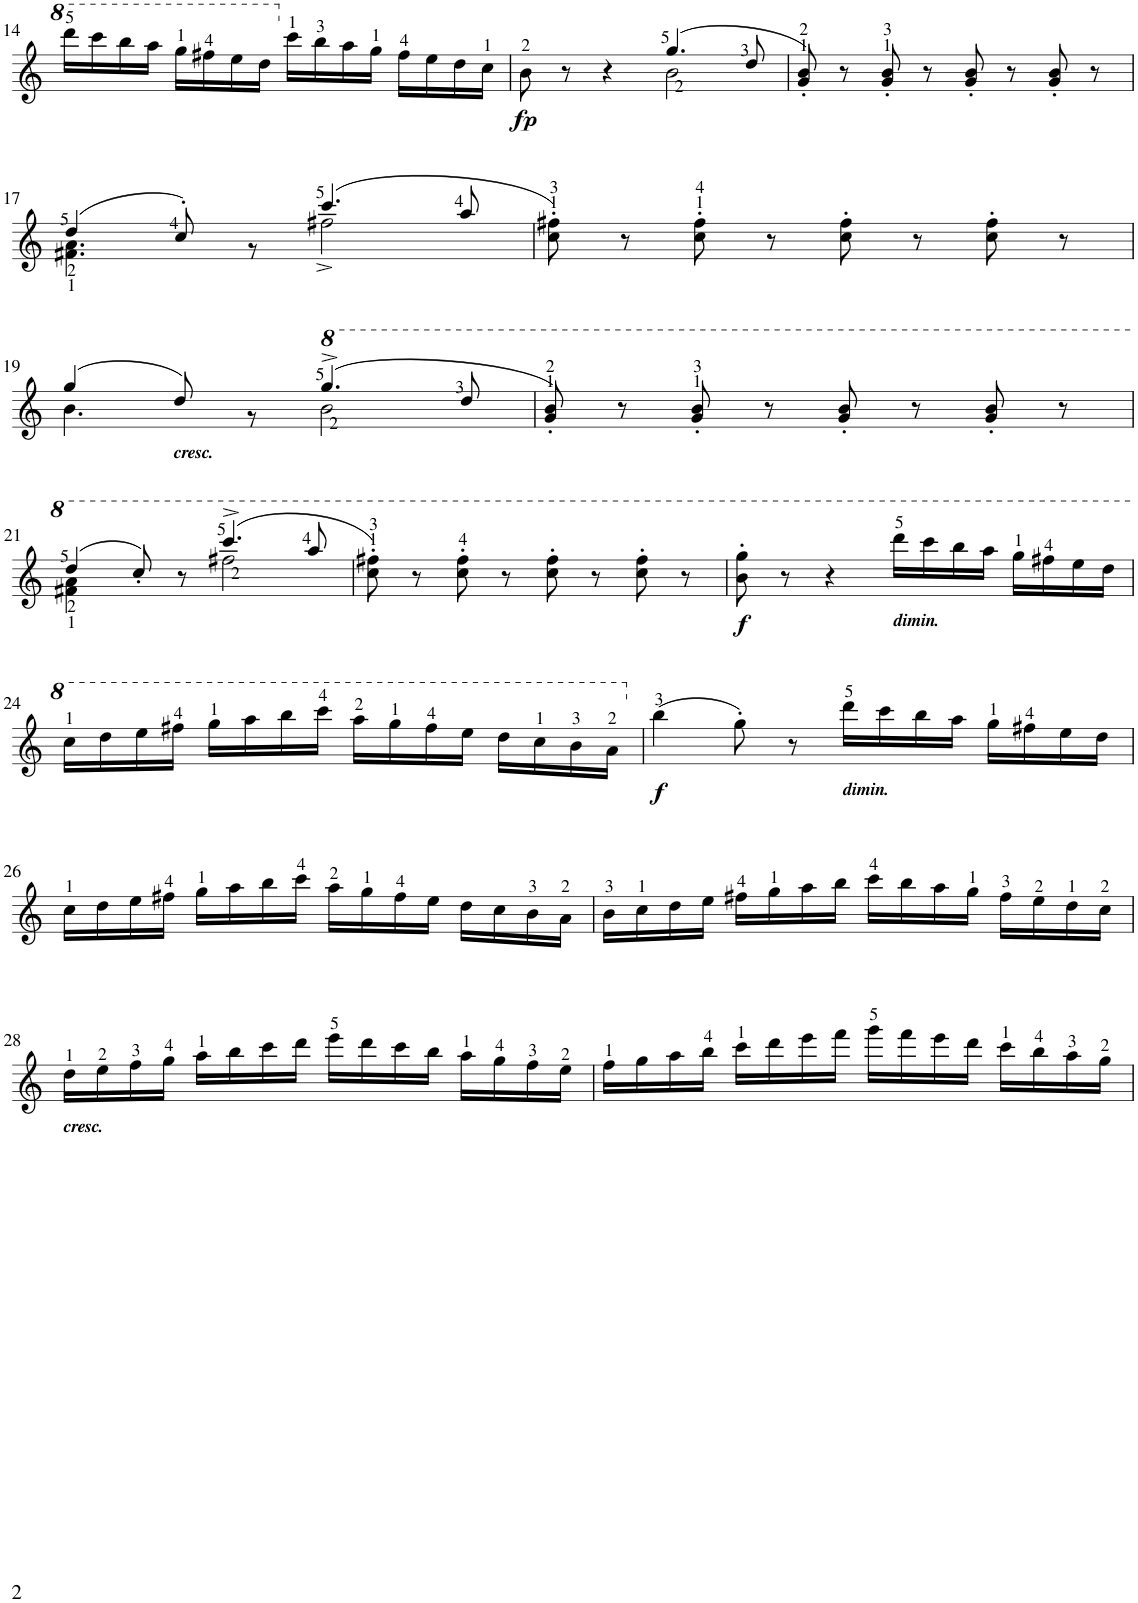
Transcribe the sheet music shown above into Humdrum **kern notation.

**kern	**dynam
*part1	*part1
*staff1	*staff1
*I"钢琴	*
!!LO:PB:g=z
*clefG2	*
*k[]	*
*M4/4	*
=14	=14
16dddd\LL	.
16cccc\	.
16bbb\	.
16aaa\JJ	.
16ggg\LL	.
16fff#X\	.
16eee\	.
16ddd\JJ	.
16ccc\LL	.
16bb\	.
16aa\	.
16gg\JJ	.
16ff#\LL	.
16ee\	.
16dd\	.
16cc\JJ	.
=15	=15
*^	*
!	!	!LO:DY:b
8b\	2ryy	fp
8r	.	.
4r	.	.
(>4.gg/	2b\	.
8dd/	.	.
*v	*v	*
=16	=16
8g/' 8b/')	.
8r	.
8g/' 8b/'	.
8r	.
8g/' 8b/'	.
8r	.
8g/' 8b/'	.
8r	.
!!LO:LB:g=z
=17	=17
*^	*
(>4dd/	4.f#X\ 4.a\	.
8cc'/)	.	.
8ryy	8r	.
(>4.ccc/	2ff#X^\	.
8aa/	.	.
*v	*v	*
=18	=18
8cc\' 8ff#X\')	.
8r	.
8cc\' 8ff#\'	.
8r	.
8cc\' 8ff#\'	.
8r	.
8cc\' 8ff#\'	.
8r	.
!!LO:LB:g=z
=19	=19
*^	*
(>4gg/	4.b\	.
!LO:TX:b:Bi:t=cresc.	!	!
8dd/)	.	.
8ryy	8r	.
*8va	*	*
(>4.ggg^/	2bb\	.
8ddd/	.	.
*v	*v	*
=20	=20
8gg/' 8bb/')	.
8r	.
8gg/' 8bb/'	.
8r	.
8gg/' 8bb/'	.
8r	.
8gg/' 8bb/'	.
8r	.
!!LO:LB:g=z
=21	=21
*^	*
(>4ddd/	4ff#X\ 4aa\	.
8ccc'/)	4ryy	.
8r	.	.
(>4.cccc^/	2fff#X\	.
8aaa/	.	.
*v	*v	*
=22	=22
8ccc\' 8fff#X\')	.
8r	.
8ccc\' 8fff#\'	.
8r	.
8ccc\' 8fff#\'	.
8r	.
8ccc\' 8fff#\'	.
8r	.
=23	=23
!	!LO:DY:b
8bb\' 8ggg\'	f
8r	.
4r	.
!LO:TX:b:Bi:t=dimin.	!
16dddd\LL	.
16cccc\	.
16bbb\	.
16aaa\JJ	.
16ggg\LL	.
16fff#X\	.
16eee\	.
16ddd\JJ	.
!!LO:LB:g=z
=24	=24
16ccc\LL	.
16ddd\	.
16eee\	.
16fff#X\JJ	.
16ggg\LL	.
16aaa\	.
16bbb\	.
16cccc\JJ	.
16aaa\LL	.
16ggg\	.
16fff#\	.
16eee\JJ	.
16ddd\LL	.
16ccc\	.
16bb\	.
16aa\JJ	.
=25	=25
*X8va	*
!	!LO:DY:b
(>4bb\	f
8gg'\)	.
8r	.
!LO:TX:b:Bi:t=dimin.	!
16ddd\LL	.
16ccc\	.
16bb\	.
16aa\JJ	.
16gg\LL	.
16ff#X\	.
16ee\	.
16dd\JJ	.
!!LO:LB:g=z
=26	=26
16cc\LL	.
16dd\	.
16ee\	.
16ff#X\JJ	.
16gg\LL	.
16aa\	.
16bb\	.
16ccc\JJ	.
16aa\LL	.
16gg\	.
16ff#\	.
16ee\JJ	.
16dd\LL	.
16cc\	.
16b\	.
16a\JJ	.
=27	=27
16b\LL	.
16cc\	.
16dd\	.
16ee\JJ	.
16ff#X\LL	.
16gg\	.
16aa\	.
16bb\JJ	.
16ccc\LL	.
16bb\	.
16aa\	.
16gg\JJ	.
16ff#\LL	.
16ee\	.
16dd\	.
16cc\JJ	.
!!LO:LB:g=z
=28	=28
!LO:TX:b:Bi:t=cresc.	!
16dd\LL	.
16ee\	.
16ff\	.
16gg\JJ	.
16aa\LL	.
16bb\	.
16ccc\	.
16ddd\JJ	.
16eee\LL	.
16ddd\	.
16ccc\	.
16bb\JJ	.
16aa\LL	.
16gg\	.
16ff\	.
16ee\JJ	.
=29	=29
16ff\LL	.
16gg\	.
16aa\	.
16bb\JJ	.
16ccc\LL	.
16ddd\	.
16eee\	.
16fff\JJ	.
16ggg\LL	.
16fff\	.
16eee\	.
16ddd\JJ	.
16ccc\LL	.
16bb\	.
16aa\	.
16gg\JJ	.
=	=
*-	*-
